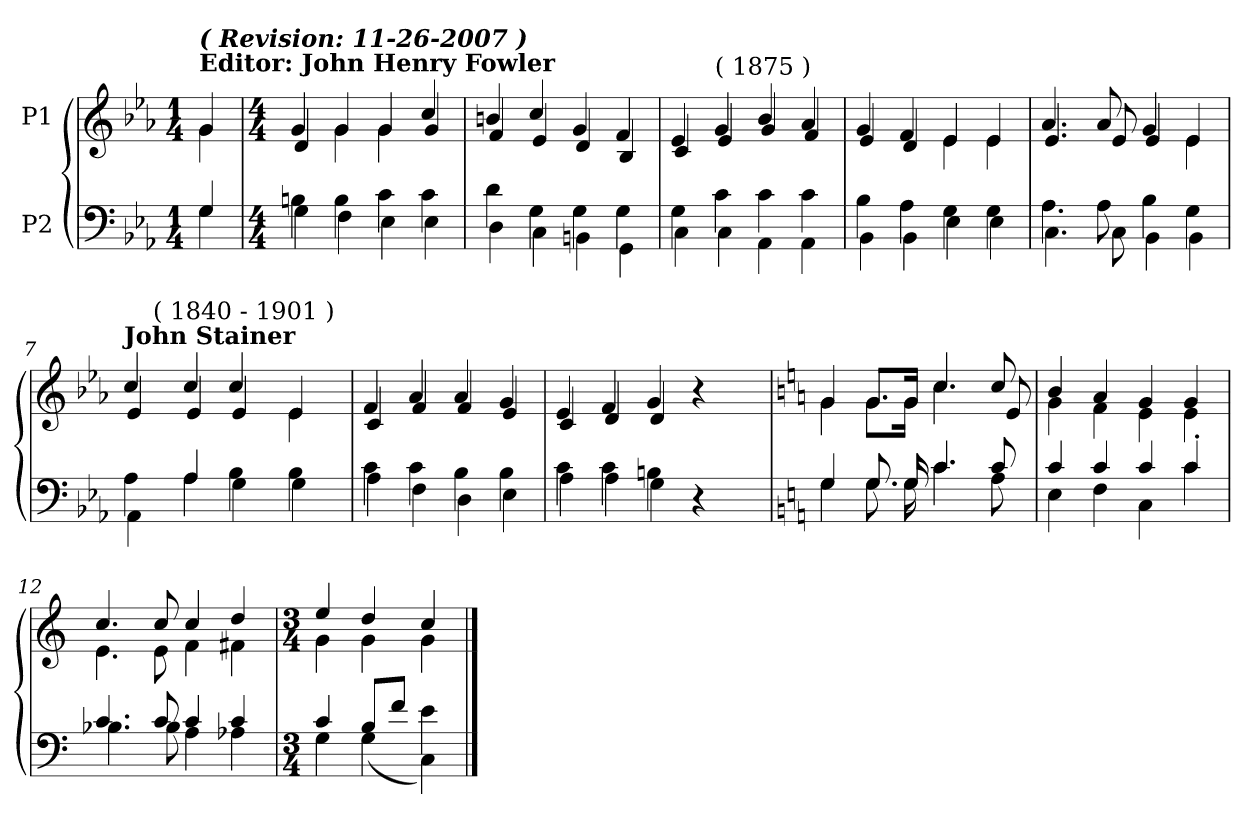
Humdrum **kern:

**kern	**kern
*part2	*part1
*staff2	*staff1
*I"P2	*I"P1
!!LO:PB:g=z
*clefF4	*clefG2
*k[b-e-a-]	*k[b-e-a-]
*E-:	*E-:
*M1/4	*M1/4
*MM150	*MM150
=1	=1
*^	*^
!	!	!LO:TX:a:B:t=Editor&colon; John Henry Fowler	!
!	!	!LO:TX:a:Bi:t=( Revision&colon; 11-26-2007 )	!
4Gi/	4Gi\	4gi/	4gi\
=2	=2	=2	=2
*M4/4	*	*M4/4	*
4Bni\	4Gi\	4gi/	4di/
4Bi\	4Fi\	4gi/	4gi\
4ci\	4E-i\	4gi/	4gi\
4ci\	4E-i\	4cci/	4gi/
=3	=3	=3	=3
4di\	4Di\	4bni/	4fi/
4Gi\	4Ci\	4cci/	4e-i/
4Gi\	4BBni\	4gi/	4di/
4Gi\	4GGi\	4fi/	4B-i/
=4	=4	=4	=4
4Gi\	4Ci\	4e-i/	4ci/
!	!	!LO:TX:a:t=( 1875 )	!
4ci\	4Ci\	4gi/	4e-i/
4ci\	4AA-i\	4b-i/	4gi/
4ci\	4AA-i\	4a-i/	4fi/
=5	=5	=5	=5
4B-i\	4BB-i\	4gi/	4e-i/
4A-i\	4BB-i\	4fi/	4di/
4Gi\	4E-i\	4e-i/	4e-i\
4Gi\	4E-i\	4e-i/	4e-i\
=6	=6	=6	=6
4.A-i\	4.Ci\	4.a-i/	4.e-i/
8A-i\	8Ci\	8a-i/	8e-i/
4B-i\	4BB-i\	4gi/	4e-i/
4Gi\	4BB-i\	4e-i/	4e-i\
=7	=7	=7	=7
!	!	!LO:TX:a:B:t=John Stainer	!
*	*	*	*^
4A-i\	4AA-i\	4cci/	4e-i/	16...ryy
!	!	!	!	!LO:TX:a:t=( 1840 - 1901 )
.	.	.	.	2ryy
4A-i/	4A-i\	4cci/	4e-i/	.
4B-i\	4Gi\	4cci/	4e-i/	.
.	.	.	.	4ryy
4B-i\	4Gi\	4e-i/	4e-i\	.
.	.	.	.	8ryy
.	.	.	.	128ryy
*	*	*	*v	*v
!!LO:LB:g=z
=8	=8	=8	=8
4ci\	4A-i\	4fi/	4ci/
4ci\	4Fi\	4a-i/	4fi/
4B-i\	4Di\	4a-i/	4fi/
4B-i\	4E-i\	4gi/	4e-i/
=9	=9	=9	=9
*	*	*	*^
4ci\	4A-i\	4e-i/	4ci/	2ryy
4ci\	4A-i\	4fi/	4di/	.
4Bni\	4Gi\	4gi/	4di/	4ryy
4r	4ryy	4r	4ryy	8ryy
.	.	.	.	16ryy
.	.	.	.	32ryy
.	.	.	.	64ryy
.	.	.	.	128...ryy
*	*	*MM110	*	*
.	.	.	.	1024ryy
*	*	*v	*v	*v
=10	=10	=10
*k[]	*	*k[]
*C:	*	*C:
*	*	*^
4Gi/	4Gi\	4gi/	4gi\
8.Gi/	8.Gi\	8.gi/L	8.gi\L
16Gi/	16Gi\	16gi/Jk	16gi\Jk
4.ci/	4.ci\	4.cci/	4.cci\
8ci/	8Ai\	8cci/	8ei/
=11	=11	=11	=11
4ci/	4Ei\	4bi/	4gi\
4ci/	4Fi\	4ai/	4fi\
4ci/	4Ci\	4gi/	4ei\
4c'i/	4ci\	4gi/	4ei\
=12	=12	=12	=12
4.ci/	4.B-Xi\	4.cci/	4.ei\
8ci/	8B-i\	8cci/	8ei\
4ci/	4Ai\	4cci/	4fi\
4ci/	4A-Xi\	4ddi/	4f#Xi\
=13	=13	=13	=13
*M3/4	*	*M3/4	*
4ci/	4Gi\	4eei/	4gi\
8Bi/L	(4Gi\	4ddi/	4gi\
8fi/J	.	.	.
4ei\	4Ci\)	4cci/	4gi\
*v	*v	*	*
*	*v	*v
==	==
*-	*-
